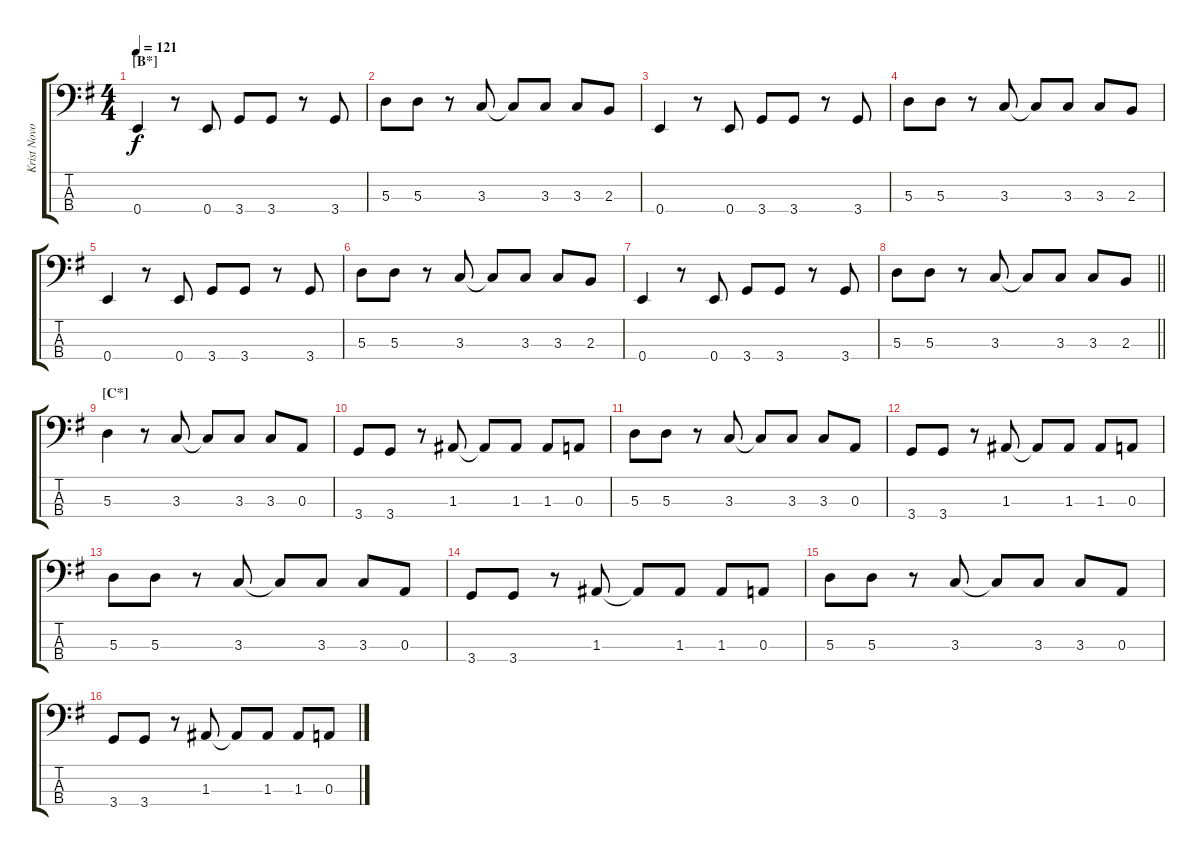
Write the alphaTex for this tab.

\track ("Krist Novoselic" "Krist Novo") {instrument electricbassfinger}
\staff {score tabs}
\tuning (G2 D2 A1 E1) {hide}
\ts (4 4)
\section ("" "[B*]")
\tempo 121
\clef f4
\ks eminor
0.4.4{dy f} r.8 0.4.8 3.4.8 3.4.8 r.8 3.4.8 |
5.3.8 5.3.8 r.8 3.3.8 3.3{t}.8 3.3.8 3.3.8 2.3.8 |
0.4.4 r.8 0.4.8 3.4.8 3.4.8 r.8 3.4.8 |
5.3.8 5.3.8 r.8 3.3.8 3.3{t}.8 3.3.8 3.3.8 2.3.8 |
0.4.4 r.8 0.4.8 3.4.8 3.4.8 r.8 3.4.8 |
5.3.8 5.3.8 r.8 3.3.8 3.3{t}.8 3.3.8 3.3.8 2.3.8 |
0.4.4 r.8 0.4.8 3.4.8 3.4.8 r.8 3.4.8 |
\barLineRight lightlight
5.3.8 5.3.8 r.8 3.3.8 3.3{t}.8 3.3.8 3.3.8 2.3.8 |
\section ("" "[C*]")
5.3.4 r.8 3.3.8 3.3{t}.8 3.3.8 3.3.8 0.3.8 |
3.4.8 3.4.8 r.8 1.3.8 1.3{t}.8 1.3.8 1.3.8 0.3.8 |
5.3.8 5.3.8 r.8 3.3.8 3.3{t}.8 3.3.8 3.3.8 0.3.8 |
3.4.8 3.4.8 r.8 1.3.8 1.3{t}.8 1.3.8 1.3.8 0.3.8 |
5.3.8 5.3.8 r.8 3.3.8 3.3{t}.8 3.3.8 3.3.8 0.3.8 |
3.4.8 3.4.8 r.8 1.3.8 1.3{t}.8 1.3.8 1.3.8 0.3.8 |
5.3.8 5.3.8 r.8 3.3.8 3.3{t}.8 3.3.8 3.3.8 0.3.8 |
3.4.8 3.4.8 r.8 1.3.8 1.3{t}.8 1.3.8 1.3.8 0.3.8
